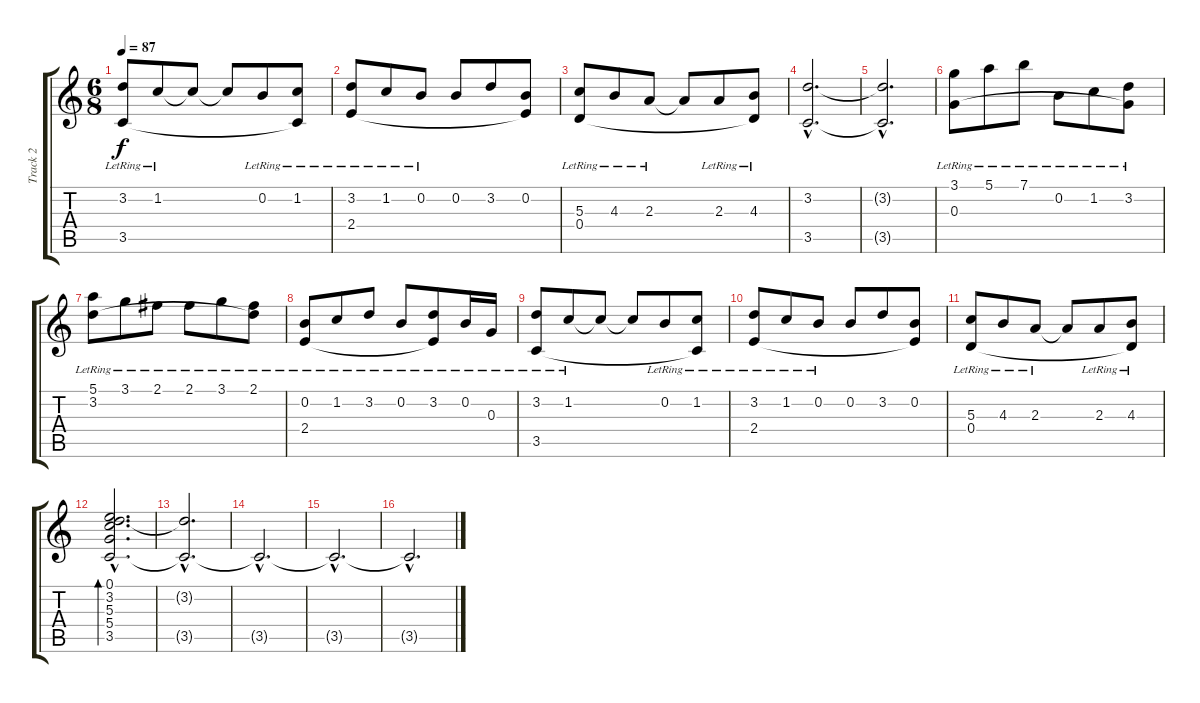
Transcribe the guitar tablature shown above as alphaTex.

\track ("Track 2" "Track 2") {instrument electricguitarjazz}
\staff {score tabs}
\tuning (E4 B3 G3 D3 A2 E2) {hide}
\ts (6 8)
\tempo 87
\clef g2
\ks c
(3.2{lr} 3.5).8{dy f} 1.2{lr}.8 1.2{t}.8 1.2{t}.8 0.2{lr}.8 (1.2{lr} 3.5{t}).8 |
(3.2{lr} 2.4).8 1.2{lr}.8 0.2{lr}.8 0.2.8 3.2.8 (0.2 2.4{t}).8 |
(5.3{lr} 0.4).8 4.3{lr}.8 2.3{lr}.8 2.3{t}.8 2.3{lr}.8 (4.3{lr} 0.4{t}).8 |
(3.2{hac} 3.5{hac}).2{d} |
(3.2{hac t} 3.5{hac t}).2{d} |
(3.1{lr} 0.3).8 5.1{lr}.8 7.1{lr}.8 0.2{lr}.8 1.2{lr}.8 (3.2{lr} 0.3{t}).8 |
(5.1{lr} 3.2).8 3.1{lr}.8 2.1{lr}.8 2.1{lr}.8 3.1{lr}.8 (2.1{lr} 3.2{t}).8 |
(0.2{lr} 2.4).8 1.2{lr}.8 3.2{lr}.8 0.2{lr}.8 (3.2{lr} 2.4{t}).8 0.2{lr}.16 0.3{lr}.16 |
(3.2{lr} 3.5).8 1.2{lr}.8 1.2{t}.8 1.2{t}.8 0.2{lr}.8 (1.2{lr} 3.5{t}).8 |
(3.2{lr} 2.4).8 1.2{lr}.8 0.2{lr}.8 0.2.8 3.2.8 (0.2 2.4{t}).8 |
(5.3{lr} 0.4).8 4.3{lr}.8 2.3{lr}.8 2.3{t}.8 2.3{lr}.8 (4.3{lr} 0.4{t}).8 |
(0.1{hac} 3.2{hac} 5.3{hac} 5.4{hac} 3.5{hac}).2{d bd 480} |
(3.2{hac t} 3.5{hac t}).2{d} |
3.5{hac t}.2{d} |
3.5{hac t}.2{d volume 0} |
3.5{hac t}.2{d}
